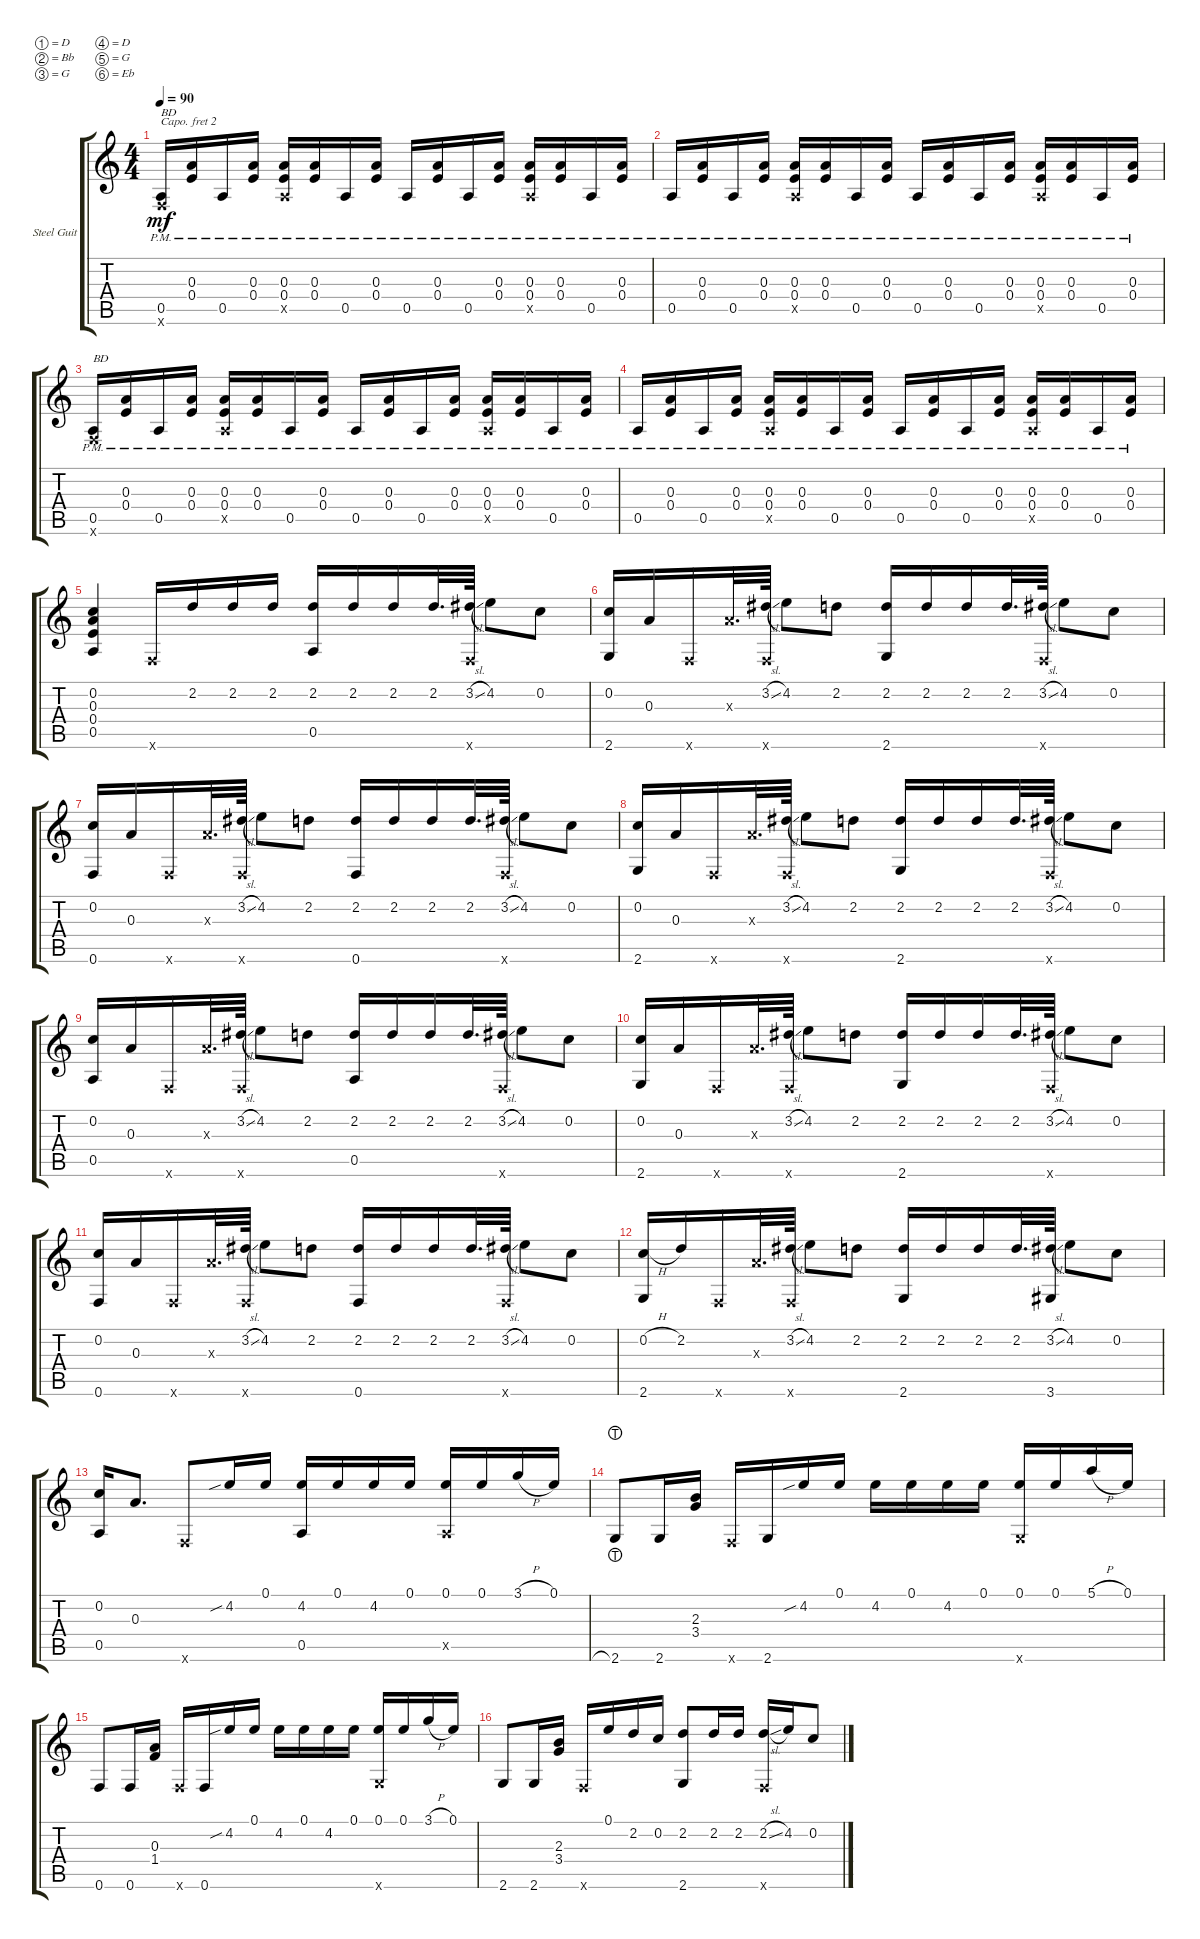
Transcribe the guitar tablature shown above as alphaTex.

\defaultSystemsLayout 4
\bracketExtendMode groupsimilarinstruments
\firstSystemTrackNameOrientation horizontal
\otherSystemsTrackNameOrientation horizontal
\track ("Steel Guitar" "Steel Guit") {instrument acousticguitarsteel}
\staff {score tabs}
\capo 2
\tuning (D4 Bb3 G3 D3 G2 Eb2)
\ts (4 4)
\tempo 90
\clef g2
\scale
1.00074
\ks c
(0.5{pm} 0.6{pm x}).16{txt "BD" dy mf instrument acousticguitarsteel} (0.4{pm} 0.3{pm}).16 0.5{pm}.16 (0.4{pm} 0.3{pm}).16 (0.5{pm x} 0.3{pm} 0.4{pm}).16 (0.4{pm} 0.3{pm}).16 0.5{pm}.16 (0.4{pm} 0.3{pm}).16 0.5{pm}.16 (0.4{pm} 0.3{pm}).16 0.5{pm}.16 (0.4{pm} 0.3{pm}).16 (0.5{pm x} 0.4{pm} 0.3{pm}).16 (0.4{pm} 0.3{pm}).16 0.5{pm}.16 (0.4{pm} 0.3{pm}).16 |
\scale
0.998947 0.5{pm}.16 (0.4{pm} 0.3{pm}).16 0.5{pm}.16 (0.4{pm} 0.3{pm}).16 (0.5{pm x} 0.3{pm} 0.4{pm}).16 (0.4{pm} 0.3{pm}).16 0.5{pm}.16 (0.4{pm} 0.3{pm}).16 0.5{pm}.16 (0.4{pm} 0.3{pm}).16 0.5{pm}.16 (0.4{pm} 0.3{pm}).16 (0.5{pm x} 0.4{pm} 0.3{pm}).16 (0.4{pm} 0.3{pm}).16 0.5{pm}.16 (0.4{pm} 0.3{pm}).16 |
(0.5{pm} 0.6{pm x}).16{txt "BD"} (0.4{pm} 0.3{pm}).16 0.5{pm}.16 (0.4{pm} 0.3{pm}).16 (0.5{pm x} 0.3{pm} 0.4{pm}).16 (0.4{pm} 0.3{pm}).16 0.5{pm}.16 (0.4{pm} 0.3{pm}).16 0.5{pm}.16 (0.4{pm} 0.3{pm}).16 0.5{pm}.16 (0.4{pm} 0.3{pm}).16 (0.5{pm x} 0.4{pm} 0.3{pm}).16 (0.4{pm} 0.3{pm}).16 0.5{pm}.16 (0.4{pm} 0.3{pm}).16 |
0.5{pm}.16 (0.4{pm} 0.3{pm}).16 0.5{pm}.16 (0.4{pm} 0.3{pm}).16 (0.5{pm x} 0.3{pm} 0.4{pm}).16 (0.4{pm} 0.3{pm}).16 0.5{pm}.16 (0.4{pm} 0.3{pm}).16 0.5{pm}.16 (0.4{pm} 0.3{pm}).16 0.5{pm}.16 (0.4{pm} 0.3{pm}).16 (0.5{pm x} 0.4{pm} 0.3{pm}).16 (0.4{pm} 0.3{pm}).16 0.5{pm}.16 (0.4{pm} 0.3{pm}).16 |
(0.5 0.4 0.3 0.2).4 0.6{x}.16 2.2.16 2.2.16 2.2.16 (2.2 0.5).16 2.2.16 2.2.16 2.2.32{d} (3.2{sl} 0.6{x}).64 4.2.8 0.2.8 |
(0.2 2.6).16 0.3.16 0.6{x}.16 0.3{x}.32{d} (3.2{sl} 0.6{x}).64 4.2.8 2.2.8 (2.2 2.6).16 2.2.16 2.2.16 2.2.32{d} (3.2{sl} 0.6{x}).64 4.2.8 0.2.8 |
(0.2 0.6).16 0.3.16 0.6{x}.16 0.3{x}.32{d} (3.2{sl} 0.6{x}).64 4.2.8 2.2.8 (2.2 0.6).16 2.2.16 2.2.16 2.2.32{d} (3.2{sl} 0.6{x}).64 4.2.8 0.2.8 |
(0.2 2.6).16 0.3.16 0.6{x}.16 0.3{x}.32{d} (3.2{sl} 0.6{x}).64 4.2.8 2.2.8 (2.2 2.6).16 2.2.16 2.2.16 2.2.32{d} (3.2{sl} 0.6{x}).64 4.2.8 0.2.8 |
(0.2 0.5).16 0.3.16 0.6{x}.16 0.3{x}.32{d} (3.2{sl} 0.6{x}).64 4.2.8 2.2.8 (2.2 0.5).16 2.2.16 2.2.16 2.2.32{d} (3.2{sl} 0.6{x}).64 4.2.8 0.2.8 |
(0.2 2.6).16 0.3.16 0.6{x}.16 0.3{x}.32{d} (3.2{sl} 0.6{x}).64 4.2.8 2.2.8 (2.2 2.6).16 2.2.16 2.2.16 2.2.32{d} (3.2{sl} 0.6{x}).64 4.2.8 0.2.8 |
(0.2 0.6).16 0.3.16 0.6{x}.16 0.3{x}.32{d} (3.2{sl} 0.6{x}).64 4.2.8 2.2.8 (2.2 0.6).16 2.2.16 2.2.16 2.2.32{d} (3.2{sl} 0.6{x}).64 4.2.8 0.2.8 |
(0.2{h} 2.6).16 2.2.16 0.6{x}.16 0.3{x}.32{d} (3.2{sl} 0.6{x}).64 4.2.8 2.2.8 (2.2 2.6).16 2.2.16 2.2.16 2.2.32{d} (3.2{sl} 3.6).64 4.2.8 0.2.8 |
(0.2 0.5).16 0.3.8{d} 0.6{x}.8 4.2{sib}.16 0.1.16 (4.2 0.5).16 0.1.16 4.2.16 0.1.16 (0.5{x} 0.1).16 0.1.16 3.1{h}.16 0.1.16 |
2.6{lht}.8 2.6.16 (3.4 2.3).16 0.6{x}.16 2.6.16 4.2{sib}.16 0.1.16 4.2.16 0.1.16 4.2.16 0.1.16 (0.1 2.6{x}).16 0.1.16 5.1{h}.16 0.1.16 |
0.6.8 0.6.16 (1.4 0.3).16 0.6{x}.16 0.6.16 4.2{sib}.16 0.1.16 4.2.16 0.1.16 4.2.16 0.1.16 (0.1 2.6{x}).16 0.1.16 3.1{h}.16 0.1.16 |
2.6.8 2.6.16 (3.4 2.3).16 0.6{x}.16 0.1.16 2.2.16 0.2.16 (2.2 2.6).8 2.2.16 2.2.16 (2.2{sl} 0.6{x}).16 4.2.16 0.2.8
